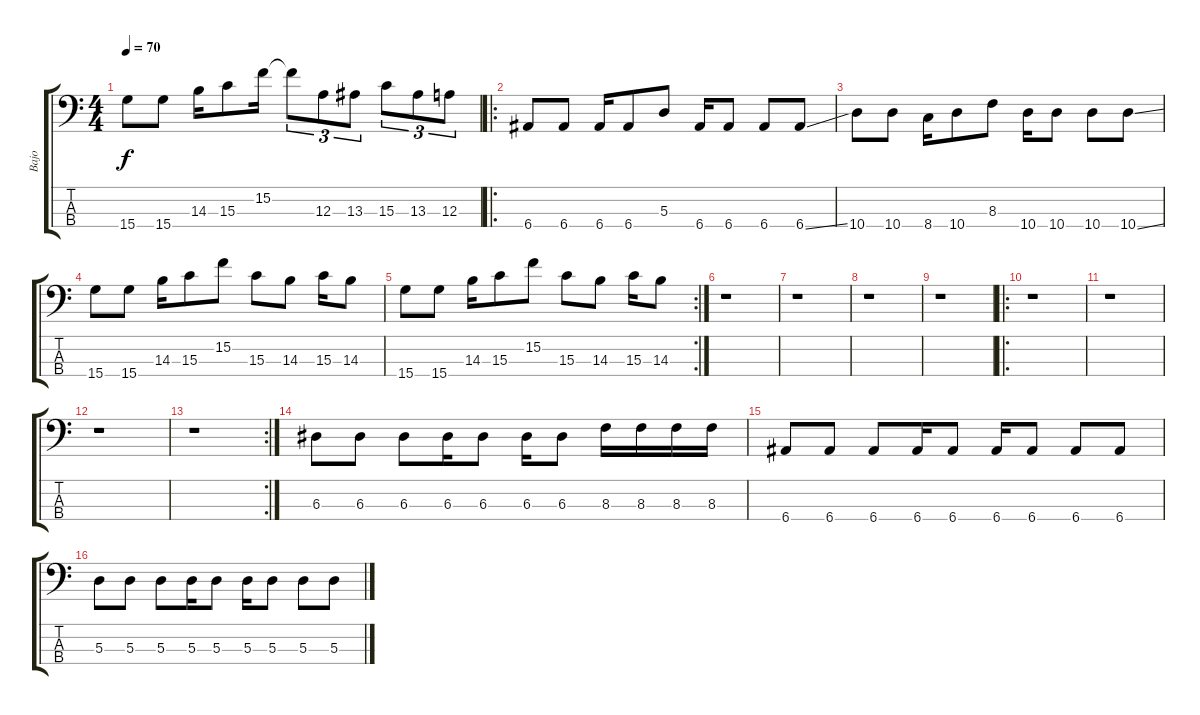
\track ("Bajo" "Bajo") {instrument electricbassfinger}
\staff {score tabs}
\tuning (G2 D2 A1 E1) {hide}
\ts (4 4)
\tempo 70
\clef f4
\ks c
15.4.8{dy f} 15.4.8 14.3.16 15.3.8 15.2.16 15.2{t}.8{tu (3 2)} 12.3.8{tu (3 2)} 13.3.8{tu (3 2)} 15.3.8{tu (3 2)} 13.3.8{tu (3 2)} 12.3.8{tu (3 2)} |
\ro
6.4.8 6.4.8 6.4.16 6.4.8 5.3.8 6.4.16 6.4.8 6.4.8 6.4{ss}.8 |
10.4.8 10.4.8 8.4.16 10.4.8 8.3.8 10.4.16 10.4.8 10.4.8 10.4{ss}.8 |
15.4.8 15.4.8 14.3.16 15.3.8 15.2.8 15.3.8 14.3.8 15.3.16 14.3.8 |
\rc 2
15.4.8 15.4.8 14.3.16 15.3.8 15.2.8 15.3.8 14.3.8 15.3.16 14.3.8 |
r.1 |
r.1 |
r.1 |
r.1 |
\ro
r.1 |
r.1 |
r.1 |
\rc 2
r.1 |
6.3.8 6.3.8 6.3.8 6.3.16 6.3.8 6.3.16 6.3.8 8.3.16 8.3.16 8.3.16 8.3.16 |
6.4.8 6.4.8 6.4.8 6.4.16 6.4.8 6.4.16 6.4.8 6.4.8 6.4.8 |
5.3.8 5.3.8 5.3.8 5.3.16 5.3.8 5.3.16 5.3.8 5.3.8 5.3{ss}.8
